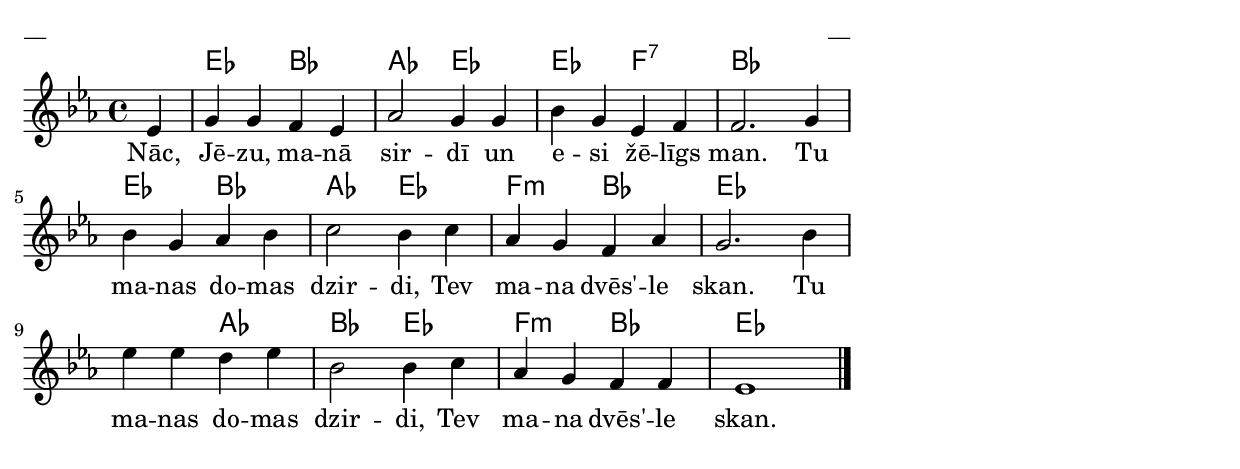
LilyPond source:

\version "2.13.18"

\paper {
line-width = 14\cm
left-margin = 0.4\cm
between-system-padding = 0.1\cm
between-system-space = 0.1\cm
}

\layout {
indent = #0
ragged-last = ##f
}

chordsA = \chordmode {
s4 es2 bes as es  es f:7 bes1 es2 bes as es f:min bes es1. as2 bes es f:min bes es1
}

voiceA = \relative c' {
\clef "treble"
\key es \major
\time 4/4
%\dynamicUp
\partial 4

es4 | g g f es | as2 g4 g | bes g es f | f2. g4 | bes g as bes | c2 bes4 c | as g f as | g2. bes4 |
es es d es | bes2 bes4 c | as g f f | es1 \bar"|."
}

lyricA = \lyricmode {
Nāc, Jē -- zu, ma -- nā sir -- dī un e -- si žē -- līgs man. Tu ma -- nas do -- mas dzir -- di, Tev ma -- na dvēs' -- le skan.
Tu ma -- nas do -- mas dzir -- di, Tev ma -- na dvēs' -- le skan.
}

fullScore = <<
\new ChordNames { \chordsA }
\new Staff {
<<
\new Voice = "voiceA" { \oneVoice \autoBeamOff \voiceA }
\lyricsto "voiceA" \new Lyrics \lyricA
>>
}
>>


\score {
\fullScore
\header { piece = "__" opus = "__" }
}
\markup { \with-color #(x11-color 'white) \sans \smaller "aaa" }
\score {
\unfoldRepeats
\fullScore
\midi {
\context { \Staff \remove "Staff_performer" }
\context { \Voice \consists "Staff_performer" }
}
}


